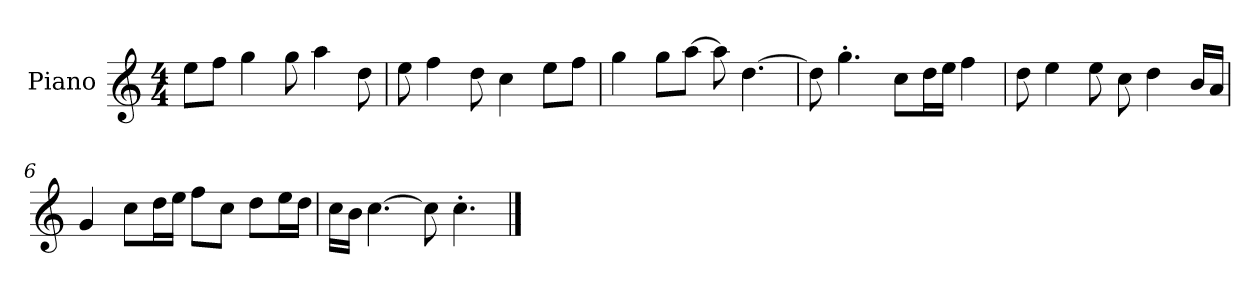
**kern
*part1
*staff1
*I"Piano
*I'P-no
*clefG2
*k[]
*M4/4
*MM90
=1
8ee\L
8ff\J
4gg\
8gg\
4aa\
8dd\
=2
8ee\
4ff\
8dd\
4cc\
8ee\L
8ff\J
=3
4gg\
8gg\L
[8aa\J
8aa\]
[4.dd\
=4
8dd\]
4.gg'\
8cc\L
16dd\L
16ee\JJ
4ff\
=5
8dd\
4ee\
8ee\
8cc\
4dd\
16b/LL
16a/JJ
!!LO:LB:g=z
=6
4g/
8cc\L
16dd\L
16ee\JJ
8ff\L
8cc\J
8dd\L
16ee\L
16dd\JJ
=7
16cc\LL
16b\JJ
[4.cc\
8cc\]
4.cc'\
==
*-
